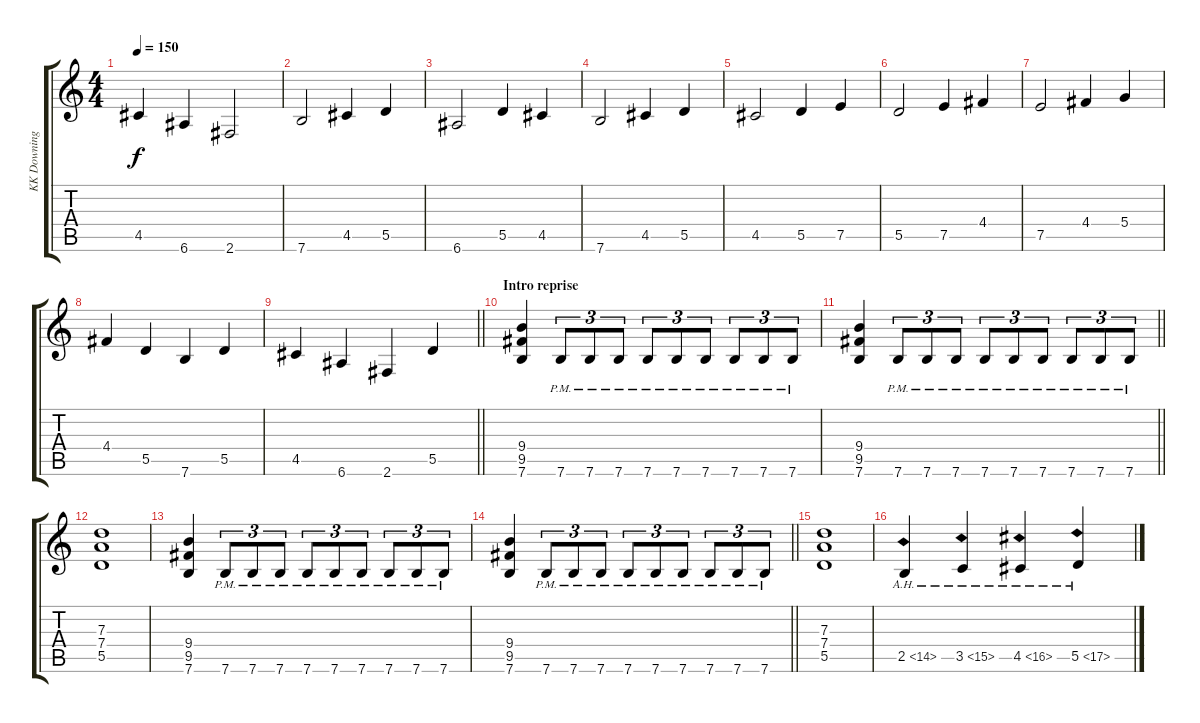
\track ("KK Downing" "KK Downing") {instrument overdrivenguitar}
\staff {score tabs}
\tuning (E4 B3 G3 D3 A2 E2) {hide}
\ts (4 4)
\tempo 150
\clef g2
\ks c
4.5.4{dy f} 6.6.4 2.6.2 |
7.6.2 4.5.4 5.5.4 |
6.6.2 5.5.4 4.5.4 |
7.6.2 4.5.4 5.5.4 |
4.5.2 5.5.4 7.5.4 |
5.5.2 7.5.4 4.4.4 |
7.5.2 4.4.4 5.4.4 |
4.4.4 5.5.4 7.6.4 5.5.4 |
\barLineRight lightlight
4.5.4 6.6.4 2.6.4 5.5.4 |
\section ("" "Intro reprise")
(9.4 9.5 7.6).4 7.6{pm}.8{tu (3 2)} 7.6{pm}.8{tu (3 2)} 7.6{pm}.8{tu (3 2)} 7.6{pm}.8{tu (3 2)} 7.6{pm}.8{tu (3 2)} 7.6{pm}.8{tu (3 2)} 7.6{pm}.8{tu (3 2)} 7.6{pm}.8{tu (3 2)} 7.6{pm}.8{tu (3 2)} |
\barLineRight lightlight
(9.4 9.5 7.6).4 7.6{pm}.8{tu (3 2)} 7.6{pm}.8{tu (3 2)} 7.6{pm}.8{tu (3 2)} 7.6{pm}.8{tu (3 2)} 7.6{pm}.8{tu (3 2)} 7.6{pm}.8{tu (3 2)} 7.6{pm}.8{tu (3 2)} 7.6{pm}.8{tu (3 2)} 7.6{pm}.8{tu (3 2)} |
(7.3 7.4 5.5).1 |
(9.4 9.5 7.6).4 7.6{pm}.8{tu (3 2)} 7.6{pm}.8{tu (3 2)} 7.6{pm}.8{tu (3 2)} 7.6{pm}.8{tu (3 2)} 7.6{pm}.8{tu (3 2)} 7.6{pm}.8{tu (3 2)} 7.6{pm}.8{tu (3 2)} 7.6{pm}.8{tu (3 2)} 7.6{pm}.8{tu (3 2)} |
\barLineRight lightlight
(9.4 9.5 7.6).4 7.6{pm}.8{tu (3 2)} 7.6{pm}.8{tu (3 2)} 7.6{pm}.8{tu (3 2)} 7.6{pm}.8{tu (3 2)} 7.6{pm}.8{tu (3 2)} 7.6{pm}.8{tu (3 2)} 7.6{pm}.8{tu (3 2)} 7.6{pm}.8{tu (3 2)} 7.6{pm}.8{tu (3 2)} |
(7.3 7.4 5.5).1 |
2.5{ah 12}.4 3.5{ah 12}.4 4.5{ah 12}.4 5.5{ah 12}.4
